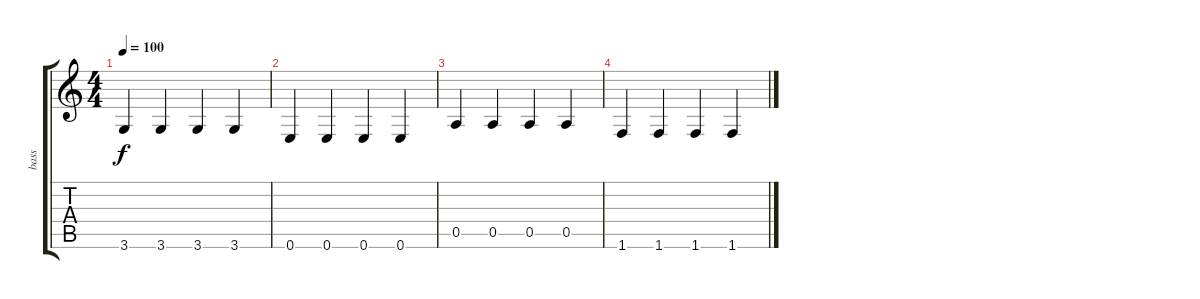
\track ("bass" "bass") {instrument acousticguitarnylon}
\staff {score tabs}
\tuning (E4 B3 G3 D3 A2 E2) {hide}
\ts (4 4)
\tempo 100
\clef g2
\ks c
3.6.4{dy f} 3.6.4 3.6.4 3.6.4 |
0.6.4 0.6.4 0.6.4 0.6.4 |
0.5.4 0.5.4 0.5.4 0.5.4 |
1.6.4 1.6.4 1.6.4 1.6.4
